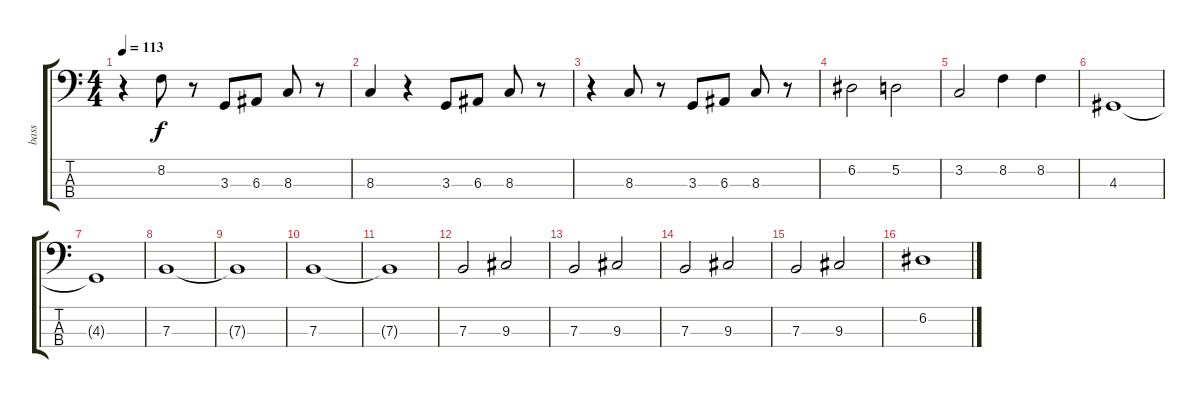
\track ("bass" "bass") {instrument slapbass1}
\staff {score tabs}
\tuning (D2 A1 E1 A0) {hide}
\ts (4 4)
\tempo 113
\clef f4
\ks c
r.4{dy f} 8.2.8 r.8 3.3.8 6.3.8 8.3.8 r.8 |
8.3.4 r.4 3.3.8 6.3.8 8.3.8 r.8 |
r.4 8.3.8 r.8 3.3.8 6.3.8 8.3.8 r.8 |
6.2.2 5.2.2 |
3.2.2 8.2.4 8.2.4 |
4.3.1 |
4.3{t}.1 |
7.3.1 |
7.3{t}.1 |
7.3.1 |
7.3{t}.1 |
7.3.2 9.3.2 |
7.3.2 9.3.2 |
7.3.2 9.3.2 |
7.3.2 9.3.2 |
6.2.1
